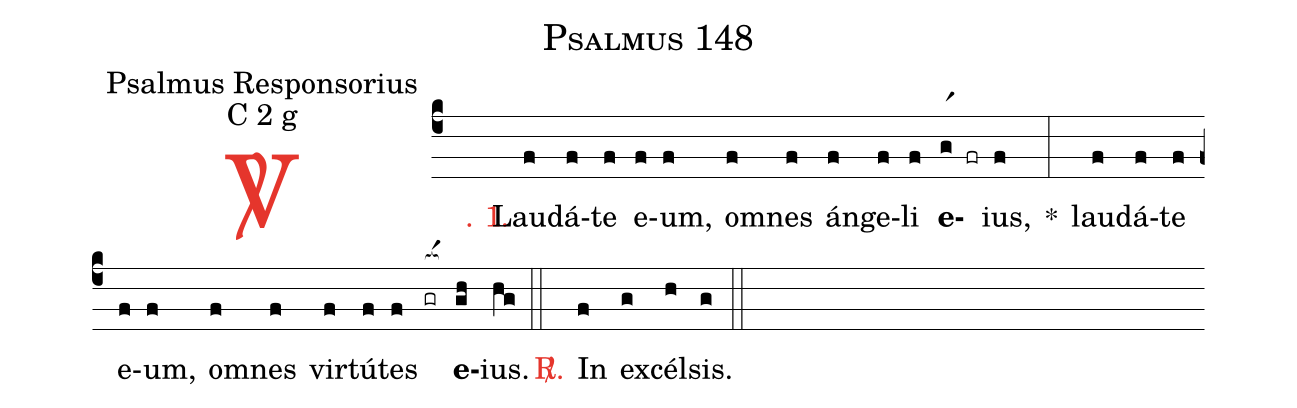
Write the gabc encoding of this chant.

name: Psalmus 148;
office-part: Psalmus Responsorius;
mode: C 2 g;
%%
(c4)

<c><sp>V/</sp>. 1.</c>() Lau(f)dá(f)te(f) e(f)um,(f) om(f)nes(f) án(f)ge(f)li(f) <b>e</b>(gr1 fr)ius,(f) *(:) lau(f)dá(f)te(f) e(f)um,(f) om(f)nes(f) vir(f)tú(f)tes(f) <nlba>(gr[ocba:1{])<b>e</b></nlba>(gh[ocba:0}])ius.(hg)

(::)

<nlba><c><sp>R/</sp>.</c>() In</nlba>(f) ex(g)cél(h)sis.(g)

(::)
